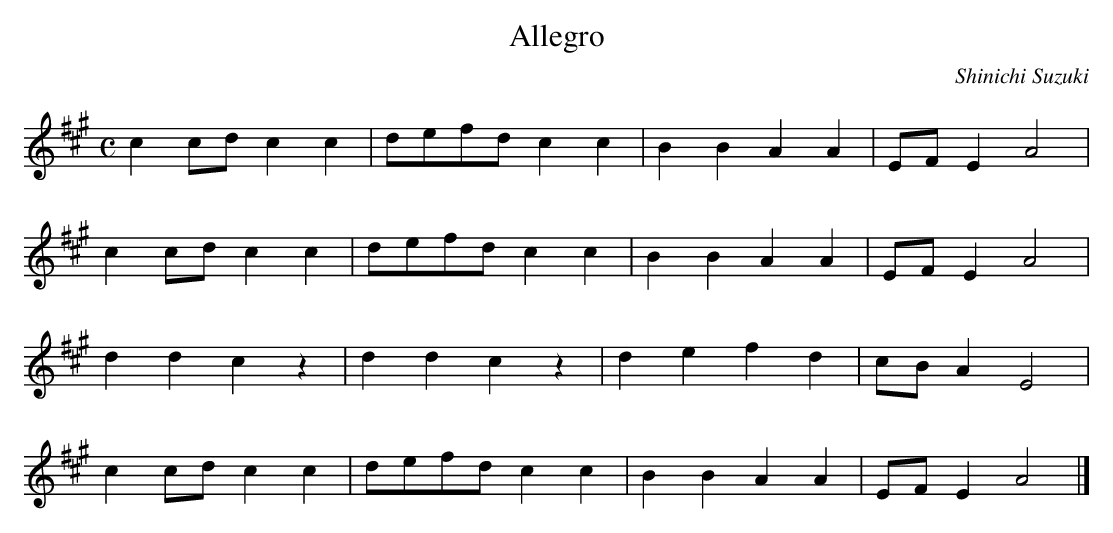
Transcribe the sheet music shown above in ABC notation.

X:1
T: Allegro
C: Shinichi Suzuki
M: C
L: 1/8
K: A
V:2
c2cdc2c2 | defdc2c2 | B2B2A2A2 | EFE2A4 |
c2cdc2c2 | defdc2c2 | B2B2A2A2 | EFE2A4 |
d2d2c2z2 | d2d2c2z2 | d2e2f2d2 | cBA2E4 |
c2cdc2c2 | defdc2c2 | B2B2A2A2 | EFE2A4 |]
